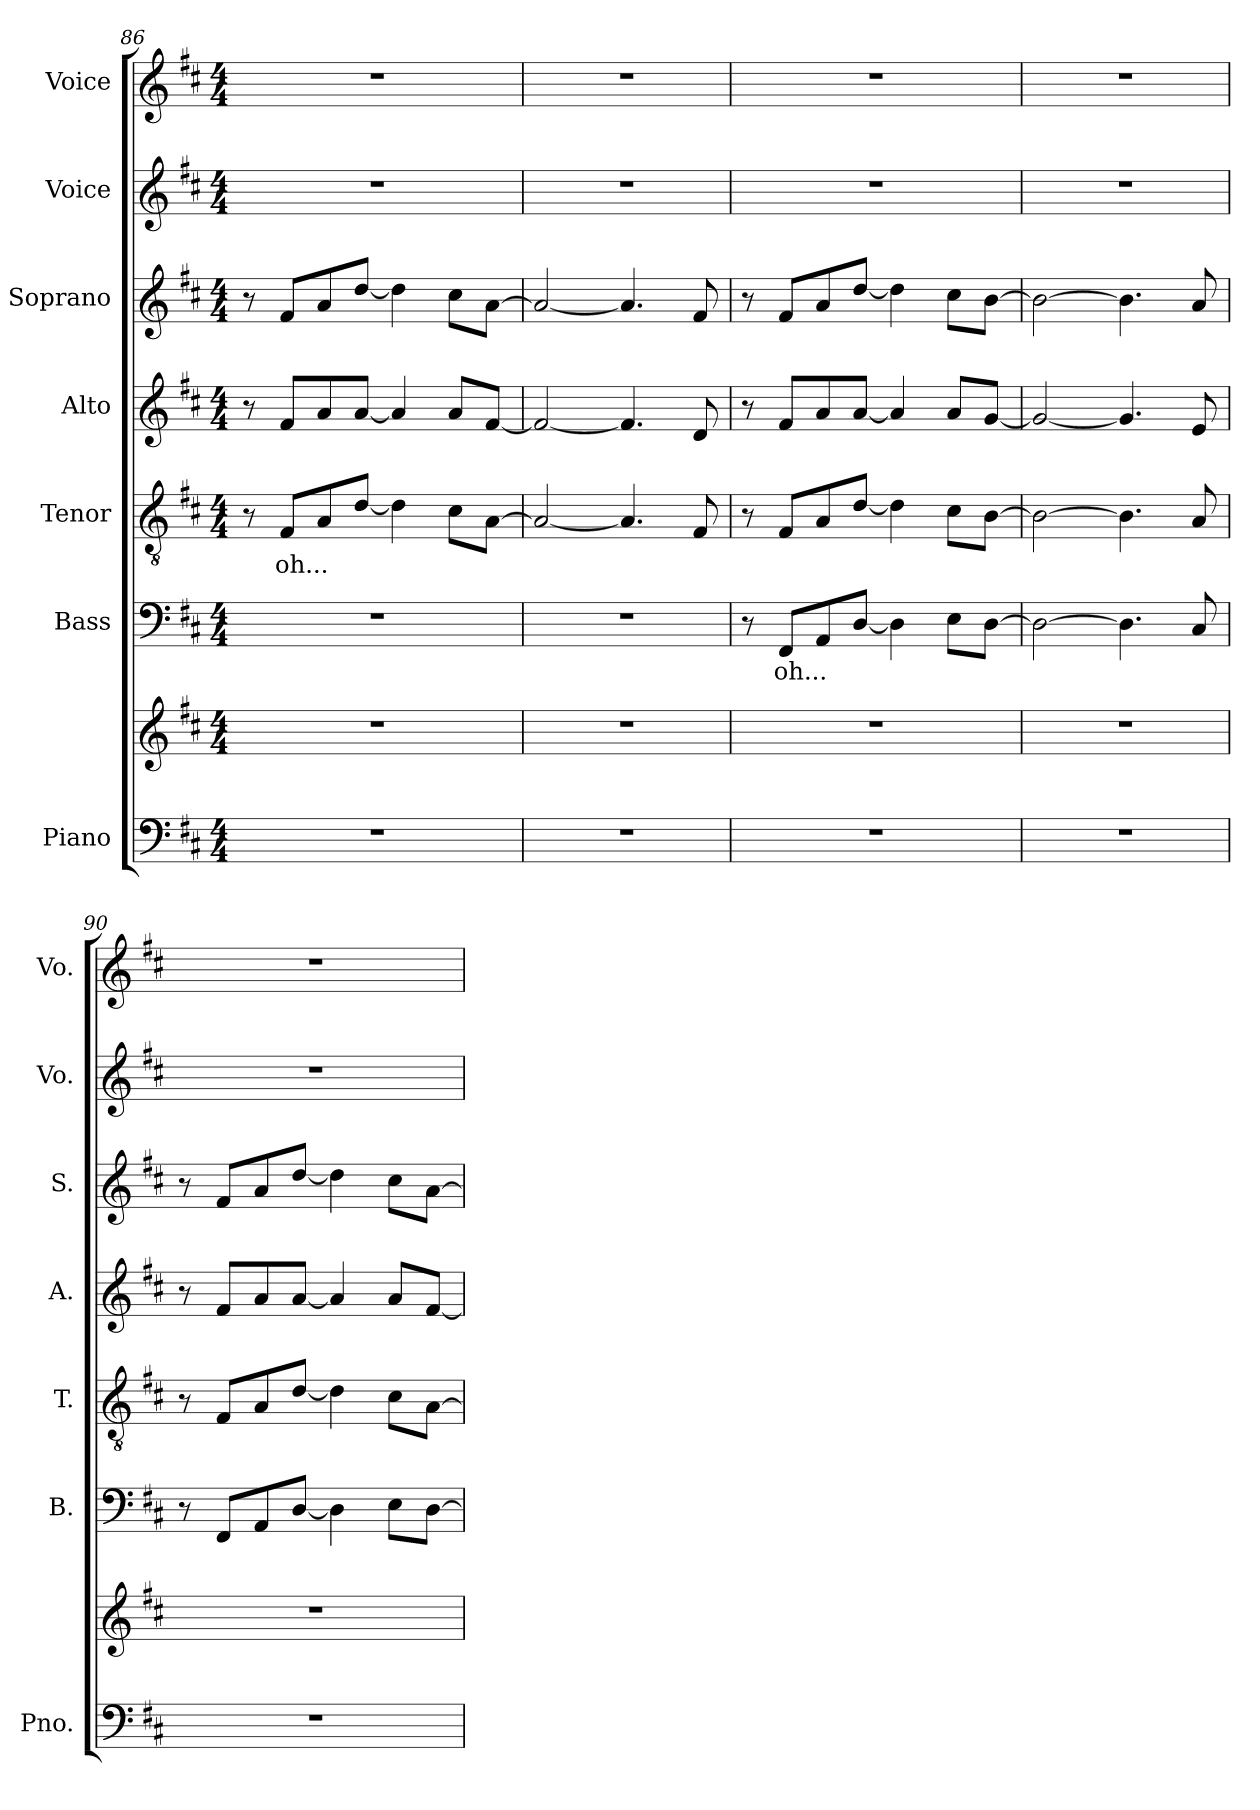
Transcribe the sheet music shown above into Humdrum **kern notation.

**kern	**kern	**kern	**text	**kern	**text	**kern	**kern	**kern	**kern
*part7	*part7	*part6	*part6	*part5	*part5	*part4	*part3	*part2	*part1
*staff8	*staff7	*staff6	*staff6	*staff5	*staff5	*staff4	*staff3	*staff2	*staff1
*I"Piano	*	*I"Bass	*	*I"Tenor	*	*I"Alto	*I"Soprano	*I"Voice	*I"Voice
*I'Pno.	*	*I'B.	*	*I'T.	*	*I'A.	*I'S.	*I'Vo.	*I'Vo.
*clefF4	*clefG2	*clefF4	*	*clefGv2	*	*clefG2	*clefG2	*clefG2	*clefG2
*k[f#c#]	*k[f#c#]	*k[f#c#]	*	*k[f#c#]	*	*k[f#c#]	*k[f#c#]	*k[f#c#]	*k[f#c#]
*M4/4	*M4/4	*M4/4	*	*M4/4	*	*M4/4	*M4/4	*M4/4	*M4/4
=86	=86	=86	=86	=86	=86	=86	=86	=86	=86
1r	1r	1r	.	8r	.	8r	8r	1r	1r
.	.	.	.	8F#/L	oh...	8f#/L	8f#/L	.	.
.	.	.	.	8A/	.	8a/	8a/	.	.
.	.	.	.	[8d/J	.	[8a/J	[8dd/J	.	.
.	.	.	.	4d\]	.	4a/]	4dd\]	.	.
.	.	.	.	8c#\L	.	8a/L	8cc#\L	.	.
.	.	.	.	[8A\J	.	[8f#/J	[8a\J	.	.
=87	=87	=87	=87	=87	=87	=87	=87	=87	=87
1r	1r	1r	.	2A/_	.	2f#/_	2a/_	1r	1r
.	.	.	.	4.A/]	.	4.f#/]	4.a/]	.	.
.	.	.	.	8F#/	.	8d/	8f#/	.	.
=88	=88	=88	=88	=88	=88	=88	=88	=88	=88
1r	1r	8r	.	8r	.	8r	8r	1r	1r
.	.	8FF#/L	oh...	8F#/L	.	8f#/L	8f#/L	.	.
.	.	8AA/	.	8A/	.	8a/	8a/	.	.
.	.	[8D/J	.	[8d/J	.	[8a/J	[8dd/J	.	.
.	.	4D\]	.	4d\]	.	4a/]	4dd\]	.	.
.	.	8E\L	.	8c#\L	.	8a/L	8cc#\L	.	.
.	.	[8D\J	.	[8B\J	.	[8g/J	[8b\J	.	.
=89	=89	=89	=89	=89	=89	=89	=89	=89	=89
1r	1r	2D\_	.	2B\_	.	2g/_	2b\_	1r	1r
.	.	4.D\]	.	4.B\]	.	4.g/]	4.b\]	.	.
.	.	8C#/	.	8A/	.	8e/	8a/	.	.
!!LO:PB:g=z
=90	=90	=90	=90	=90	=90	=90	=90	=90	=90
1r	1r	8r	.	8r	.	8r	8r	1r	1r
.	.	8FF#/L	.	8F#/L	.	8f#/L	8f#/L	.	.
.	.	8AA/	.	8A/	.	8a/	8a/	.	.
.	.	[8D/J	.	[8d/J	.	[8a/J	[8dd/J	.	.
.	.	4D\]	.	4d\]	.	4a/]	4dd\]	.	.
.	.	8E\L	.	8c#\L	.	8a/L	8cc#\L	.	.
.	.	[8D\J	.	[8A\J	.	[8f#/J	[8a\J	.	.
=	=	=	=	=	=	=	=	=	=
*-	*-	*-	*-	*-	*-	*-	*-	*-	*-
